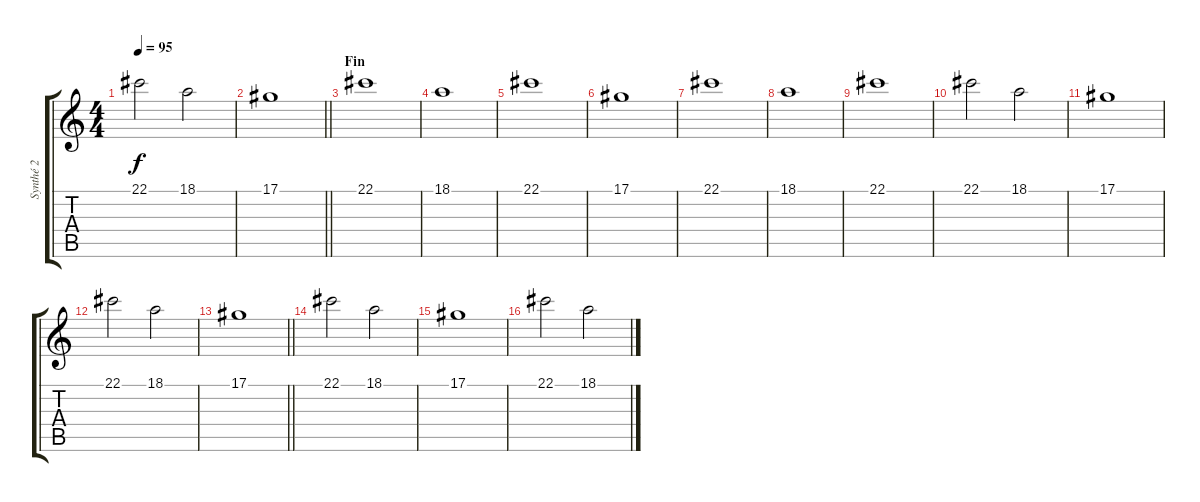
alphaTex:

\track ("Synthé 2" "Synthé 2") {instrument lead8bassandlead}
\staff {score tabs}
\tuning (Eb4 Bb3 Gb3 Db3 Ab2 Db2) {hide}
\ts (4 4)
\tempo 95
\clef g2
\ks c
22.1.2{dy f} 18.1.2 |
\barLineRight lightlight
17.1.1 |
\section ("" "Fin")
22.1.1 |
18.1.1 |
22.1.1 |
17.1.1 |
22.1.1 |
18.1.1 |
22.1.1 |
22.1.2{volume 14 instrument lead8bassandlead} 18.1.2 |
17.1.1 |
22.1.2 18.1.2 |
\barLineRight lightlight
17.1.1 |
22.1.2{volume 14 instrument lead8bassandlead} 18.1.2 |
17.1.1 |
22.1.2 18.1.2
